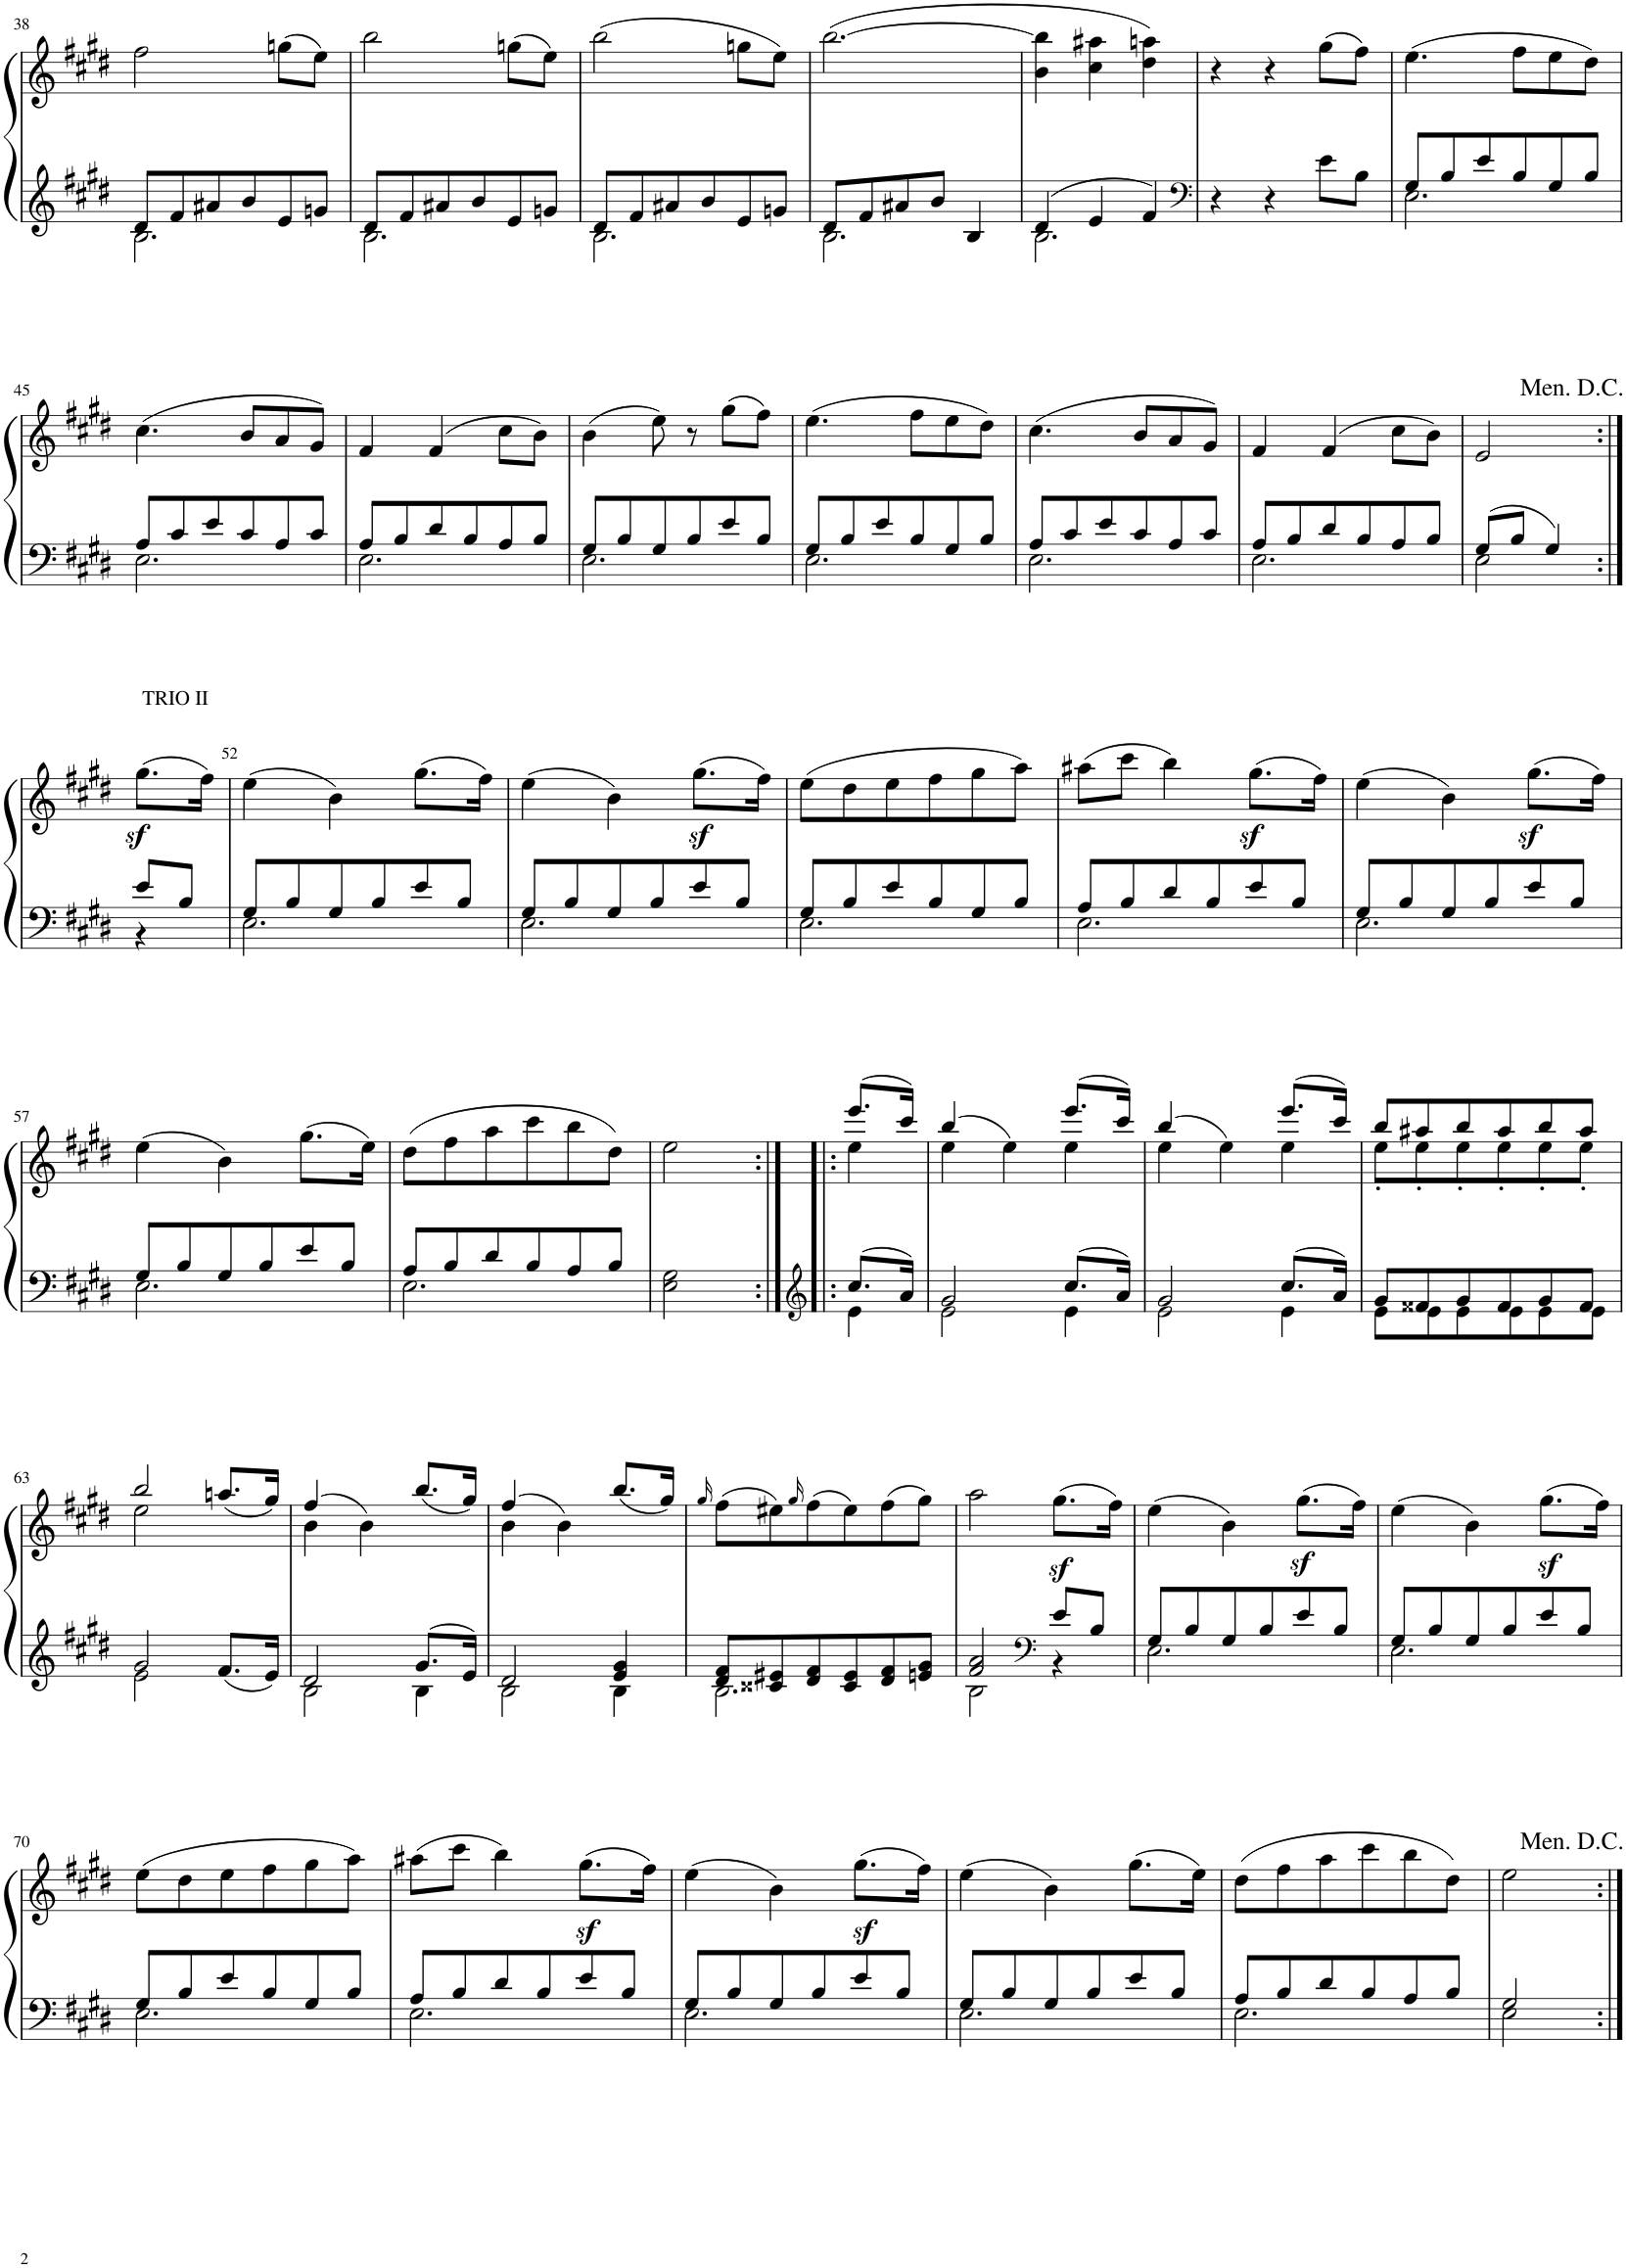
**kern	**kern
*part1	*part1
*staff2	*staff1
*I"Piano	*
*I'Pno.	*
!!LO:PB:g=z
*clefG2	*clefG2
*k[f#c#g#d#]	*k[f#c#g#d#]
*M3/4	*M3/4
=38	=38
*^	*
8d#/L	2.B\	2ff#\
8f#/	.	.
8a#X/	.	.
8b/	.	.
8e/	.	(8ggn\L
8gn/J	.	8ee\J)
=39	=39	=39
8d#/L	2.B\	2bb\
8f#/	.	.
8a#X/	.	.
8b/	.	.
8e/	.	(8ggn\L
8gn/J	.	8ee\J)
=40	=40	=40
8d#/L	2.B\	(2bb\
8f#/	.	.
8a#X/	.	.
8b/	.	.
8e/	.	8ggn\L
8gn/J	.	8ee\J)
=41	=41	=41
8d#/L	2.B\	([2.bb\
8f#/	.	.
8a#X/	.	.
8b/J	.	.
4B/	.	.
=42	=42	=42
4d#/	2.B\	4b\ 4bb\]
4e/	.	4cc#\ 4aa#X\
4f#/	.	4dd#\ 4aan\)
*v	*v	*
=43	=43
*clefF4	*
4r	4r
4r	4r
8e\L	(8gg#\L
8B\J	8ff#\J)
=44	=44
*^	*
8G#/L	2.E\	(4.ee\
8B/	.	.
8e/	.	.
8B/	.	8ff#\L
8G#/	.	8ee\
8B/J	.	8dd#\J)
!!LO:LB:g=z
=45	=45	=45
8A/L	2.E\	(4.cc#\
8c#/	.	.
8e/	.	.
8c#/	.	8b/L
8A/	.	8a/
8c#/J	.	8g#/J)
=46	=46	=46
8A/L	2.E\	4f#/
8B/	.	.
8d#/	.	(4f#/
8B/	.	.
8A/	.	8cc#\L
8B/J	.	8b\J)
=47	=47	=47
8G#/L	2.E\	(4b\
8B/	.	.
8G#/	.	8ee\)
8B/	.	8r
8e/	.	(8gg#\L
8B/J	.	8ff#\J)
=48	=48	=48
8G#/L	2.E\	(4.ee\
8B/	.	.
8e/	.	.
8B/	.	8ff#\L
8G#/	.	8ee\
8B/J	.	8dd#\J)
=49	=49	=49
8A/L	2.E\	(4.cc#\
8c#/	.	.
8e/	.	.
8c#/	.	8b/L
8A/	.	8a/
8c#/J	.	8g#/J)
=50	=50	=50
8A/L	2.E\	4f#/
8B/	.	.
8d#/	.	(4f#/
8B/	.	.
8A/	.	8cc#\L
8B/J	.	8b\J)
=51	=51	=51
8G#/L	2E\	2e/
8B/J	.	.
4G#/	.	.
!	!	!LO:TX:a:t=Men. D.C.
!LO:TX:a:t=Men. D.C.	!	!
!!LO:LB:g=z
=51X4:|!	=51X4:|!	=51X4:|!
!	!	!LO:TX:a:t=TRIO II
8e/L	4r	(8.gg#z<\L
8B/J	.	.
.	.	16ff#\Jk)
=52	=52	=52
8G#/L	2.E\	(4ee\
8B/	.	.
8G#/	.	4b\)
8B/	.	.
8e/	.	(8.gg#\L
8B/J	.	.
.	.	16ff#\Jk)
=53	=53	=53
8G#/L	2.E\	(4ee\
8B/	.	.
8G#/	.	4b\)
8B/	.	.
8e/	.	(8.gg#z<\L
8B/J	.	.
.	.	16ff#\Jk)
=54	=54	=54
8G#/L	2.E\	(8ee\L
8B/	.	8dd#\
8e/	.	8ee\
8B/	.	8ff#\
8G#/	.	8gg#\
8B/J	.	8aa\J)
=55	=55	=55
8A/L	2.E\	(8aa#X\L
8B/	.	8ccc#\J
8d#/	.	4bb\)
8B/	.	.
8e/	.	(8.gg#z<\L
8B/J	.	.
.	.	16ff#\Jk)
=56	=56	=56
8G#/L	2.E\	(4ee\
8B/	.	.
8G#/	.	4b\)
8B/	.	.
8e/	.	(8.gg#z<\L
8B/J	.	.
.	.	16ff#\Jk)
!!LO:LB:g=z
=57	=57	=57
8G#/L	2.E\	(4ee\
8B/	.	.
8G#/	.	4b\)
8B/	.	.
8e/	.	(8.gg#\L
8B/J	.	.
.	.	16ee\Jk)
=58	=58	=58
8A/L	2.E\	(8dd#\L
8B/	.	8ff#\
8d#/	.	8aa\
8B/	.	8ccc#\
8A/	.	8bb\
8B/J	.	8dd#\J)
*v	*v	*
=59	=59
2E\ 2G#\	2ee\
=59X5:|!|:	=59X5:|!|:
*clefG2	*
*^	*^
8.cc#/L	4e\	(8.eee/L	4ee\
16a/Jk	.	16ccc#/Jk)	.
=60	=60	=60	=60
2g#/	2e\	(4bb/	4ee\
.	.	4ee\)	4ryy
8.cc#/L	4e\	(8.eee/L	4ee\
16a/Jk	.	16ccc#/Jk)	.
=61	=61	=61	=61
2g#/	2e\	(4bb/	4ee\
.	.	4ee\)	4ryy
8.cc#/L	4e\	(8.eee/L	4ee\
16a/Jk	.	16ccc#/Jk)	.
=62	=62	=62	=62
8g#/L	8e\L	8bb/L	8ee'\L
8f##X/	8e\	8aa#X/	8ee'\
8g#/	8e\	8bb/	8ee'\
8f##/	8e\	8aa#/	8ee'\
8g#/	8e\	8bb/	8ee'\
8f##/J	8e\J	8aa#/J	8ee'\J
!!LO:LB:g=z	!!
=63	=63	=63	=63
2g#/	2e\	2bb/	2ee\
8.f#/L	4ryy	(8.aan/L	4ryy
16e/Jk	.	16gg#/Jk)	.
=64	=64	=64	=64
2d#/	2B\	(4ff#/	4b\
.	.	4b\)	2ryy
8.g#/L	4B\	(8.bb/L	.
16e/Jk	.	16gg#/Jk)	.
=65	=65	=65	=65
2d#/	2B\	(4ff#/	4b\
.	.	4b\)	2ryy
4e/ 4g#/	4B\	(8.bb/L	.
.	.	16gg#/Jk)	.
*	*	*v	*v
=66	=66	=66
.	.	16qgg#/
8d#/ 8f#/L	2.B\	(8ff#\L
8c##X/ 8e#X/	.	8ee#X\)
.	.	16qgg#/
8d#/ 8f#/	.	(8ff#\
8c##/ 8e#/	.	8ee#\)
8d#/ 8f#/	.	(8ff#\
8en/ 8g#/J	.	8gg#\J)
=67	=67	=67
2f#/ 2a/	2B\	2aa\
*clefF4	*	*
8e/L	4r	(8.gg#z<\L
8B/J	.	.
.	.	16ff#\Jk)
=68	=68	=68
8G#/L	2.E\	(4ee\
8B/	.	.
8G#/	.	4b\)
8B/	.	.
8e/	.	(8.gg#z<\L
8B/J	.	.
.	.	16ff#\Jk)
=69	=69	=69
8G#/L	2.E\	(4ee\
8B/	.	.
8G#/	.	4b\)
8B/	.	.
8e/	.	(8.gg#z<\L
8B/J	.	.
.	.	16ff#\Jk)
!!LO:LB:g=z
=70	=70	=70
8G#/L	2.E\	(8ee\L
8B/	.	8dd#\
8e/	.	8ee\
8B/	.	8ff#\
8G#/	.	8gg#\
8B/J	.	8aa\J)
=71	=71	=71
8A/L	2.E\	(8aa#X\L
8B/	.	8ccc#\J
8d#/	.	4bb\)
8B/	.	.
8e/	.	(8.gg#z<\L
8B/J	.	.
.	.	16ff#\Jk)
=72	=72	=72
8G#/L	2.E\	(4ee\
8B/	.	.
8G#/	.	4b\)
8B/	.	.
8e/	.	(8.gg#z<\L
8B/J	.	.
.	.	16ff#\Jk)
=73	=73	=73
8G#/L	2.E\	(4ee\
8B/	.	.
8G#/	.	4b\)
8B/	.	.
8e/	.	(8.gg#\L
8B/J	.	.
.	.	16ee\Jk)
=74	=74	=74
8A/L	2.E\	(8dd#\L
8B/	.	8ff#\
8d#/	.	8aa\
8B/	.	8ccc#\
8A/	.	8bb\
8B/J	.	8dd#\J)
=75	=75	=75
2G#/	2E\	2ee\
!	!	!LO:TX:a:t=Men. D.C.
!	!LO:TX:a:t=Men. D.C.	!
*v	*v	*
=:|!	=:|!
*-	*-
